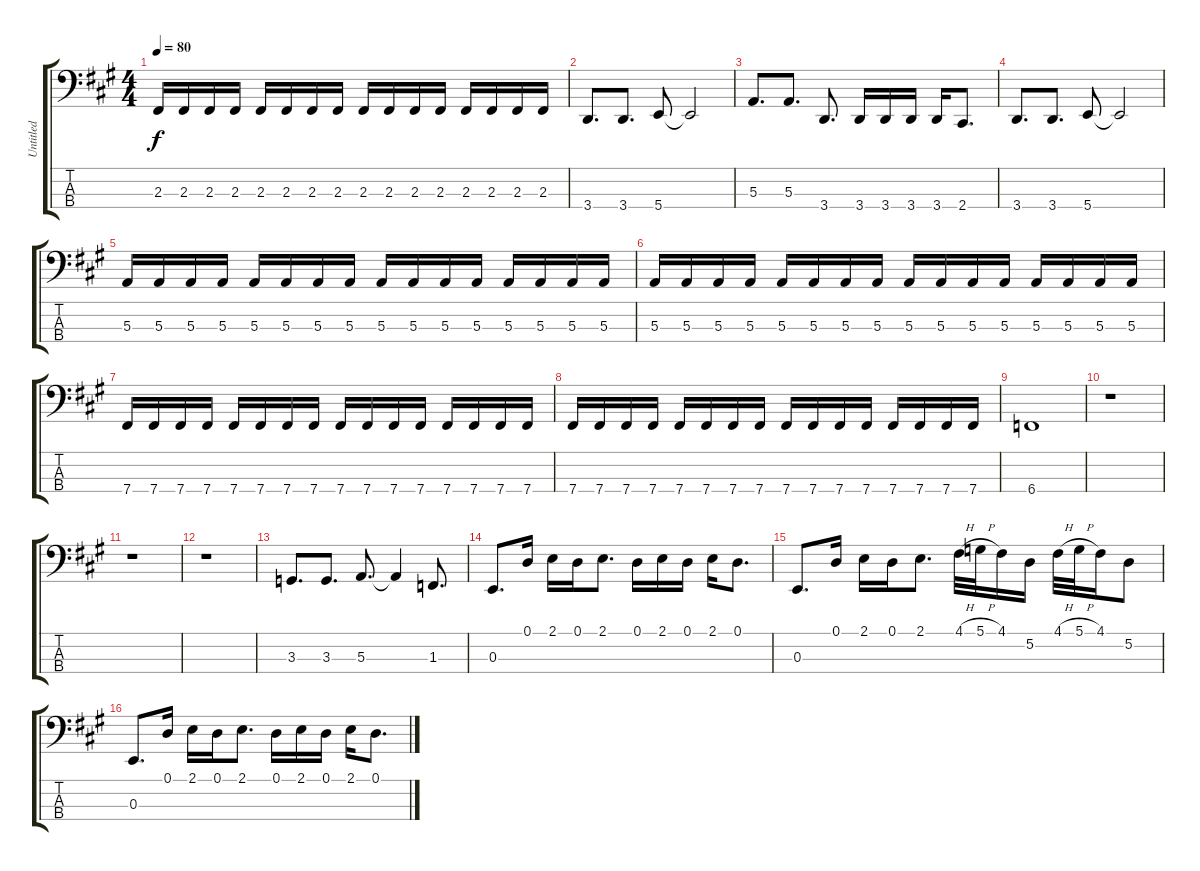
\track ("Untitled" "Untitled") {instrument electricbassfinger}
\staff {score tabs}
\tuning (D2 A1 E1 B0) {hide}
\ts (4 4)
\tempo 80
\clef f4
\ks a
2.3.16{dy f} 2.3.16 2.3.16 2.3.16 2.3.16 2.3.16 2.3.16 2.3.16 2.3.16 2.3.16 2.3.16 2.3.16 2.3.16 2.3.16 2.3.16 2.3.16 |
3.4.8{d} 3.4.8{d} 5.4.8 5.4{t}.2 |
5.3.8{d} 5.3.8{d} 3.4.8{d} 3.4.16 3.4.16 3.4.16 3.4.16 2.4.8{d} |
3.4.8{d} 3.4.8{d} 5.4.8 5.4{t}.2 |
5.3.16 5.3.16 5.3.16 5.3.16 5.3.16 5.3.16 5.3.16 5.3.16 5.3.16 5.3.16 5.3.16 5.3.16 5.3.16 5.3.16 5.3.16 5.3.16 |
5.3.16 5.3.16 5.3.16 5.3.16 5.3.16 5.3.16 5.3.16 5.3.16 5.3.16 5.3.16 5.3.16 5.3.16 5.3.16 5.3.16 5.3.16 5.3.16 |
7.4.16 7.4.16 7.4.16 7.4.16 7.4.16 7.4.16 7.4.16 7.4.16 7.4.16 7.4.16 7.4.16 7.4.16 7.4.16 7.4.16 7.4.16 7.4.16 |
7.4.16 7.4.16 7.4.16 7.4.16 7.4.16 7.4.16 7.4.16 7.4.16 7.4.16 7.4.16 7.4.16 7.4.16 7.4.16 7.4.16 7.4.16 7.4.16 |
6.4.1 |
r.1 |
r.1 |
r.1 |
3.3.8{d} 3.3.8{d} 5.3.8{d} 5.3{t}.4 1.3.8{d} |
0.3.8{d} 0.1.16 2.1.16 0.1.16 2.1.8{d} 0.1.16 2.1.16 0.1.16 2.1.16 0.1.8{d} |
0.3.8{d} 0.1.16 2.1.16 0.1.16 2.1.8{d} 4.1{h}.32 5.1{h}.32 4.1.16 5.2.16 4.1{h}.32 5.1{h}.32 4.1.16 5.2.8 |
0.3.8{d} 0.1.16 2.1.16 0.1.16 2.1.8{d} 0.1.16 2.1.16 0.1.16 2.1.16 0.1.8{d}
